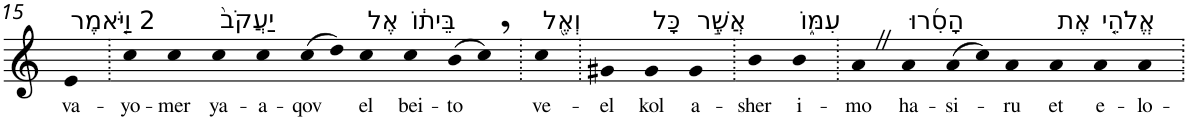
**kern	**text
*part1	*part1
*staff1	*staff1
*I"Piano	*
*I'Pno	*
!!LO:PB:g=z
*clefG2	*
*k[]	*
=15	=15
!LO:TX:a:t=2 וַיֹּ֤אמֶר	!
!	!LO:LY:b
4e	va-
=16.	=16.
!	!LO:LY:b
4cc	-yo-
!	!LO:LY:b
4cc	-mer
!LO:TX:a:t=יַעֲקֹב֙	!
!	!LO:LY:b
4cc	ya-
!	!LO:LY:b
4cc	-a-
!	!LO:LY:b
(>8cc	-qov
8dd)	.
!LO:TX:a:t=אֶל	!
!	!LO:LY:b
4cc	el
!LO:TX:a:t=בֵּית֔וֹ	!
!	!LO:LY:b
4cc	bei-
!	!LO:LY:b
(>8b	-to
8cc,)	.
=17.	=17.
!LO:TX:a:t=וְאֶ֖ל	!
!	!LO:LY:b
4cc	ve-
=18.	=18.
!	!LO:LY:b
4g#X	-el
!LO:TX:a:t=כָּל	!
!	!LO:LY:b
4g#	kol
!LO:TX:a:t=אֲשֶׁ֣ר	!
!	!LO:LY:b
4g#	a-
=19.	=19.
!	!LO:LY:b
4b	-sher
!LO:TX:a:t=עִמּ֑וֹ	!
!	!LO:LY:b
4b	i-
=20.	=20.
!	!LO:LY:b
4aZ	-mo
!LO:TX:a:t=הָסִ֜רוּ	!
!	!LO:LY:b
4a	ha-
!	!LO:LY:b
(>8a	-si-
8cc)	.
!	!LO:LY:b
4a	-ru
!LO:TX:a:t=אֶת	!
!	!LO:LY:b
4a	et
!LO:TX:a:t=אֱלֹהֵ֤י	!
!	!LO:LY:b
4a	e-
!	!LO:LY:b
4a	-lo-
=.	=.
*-	*-
